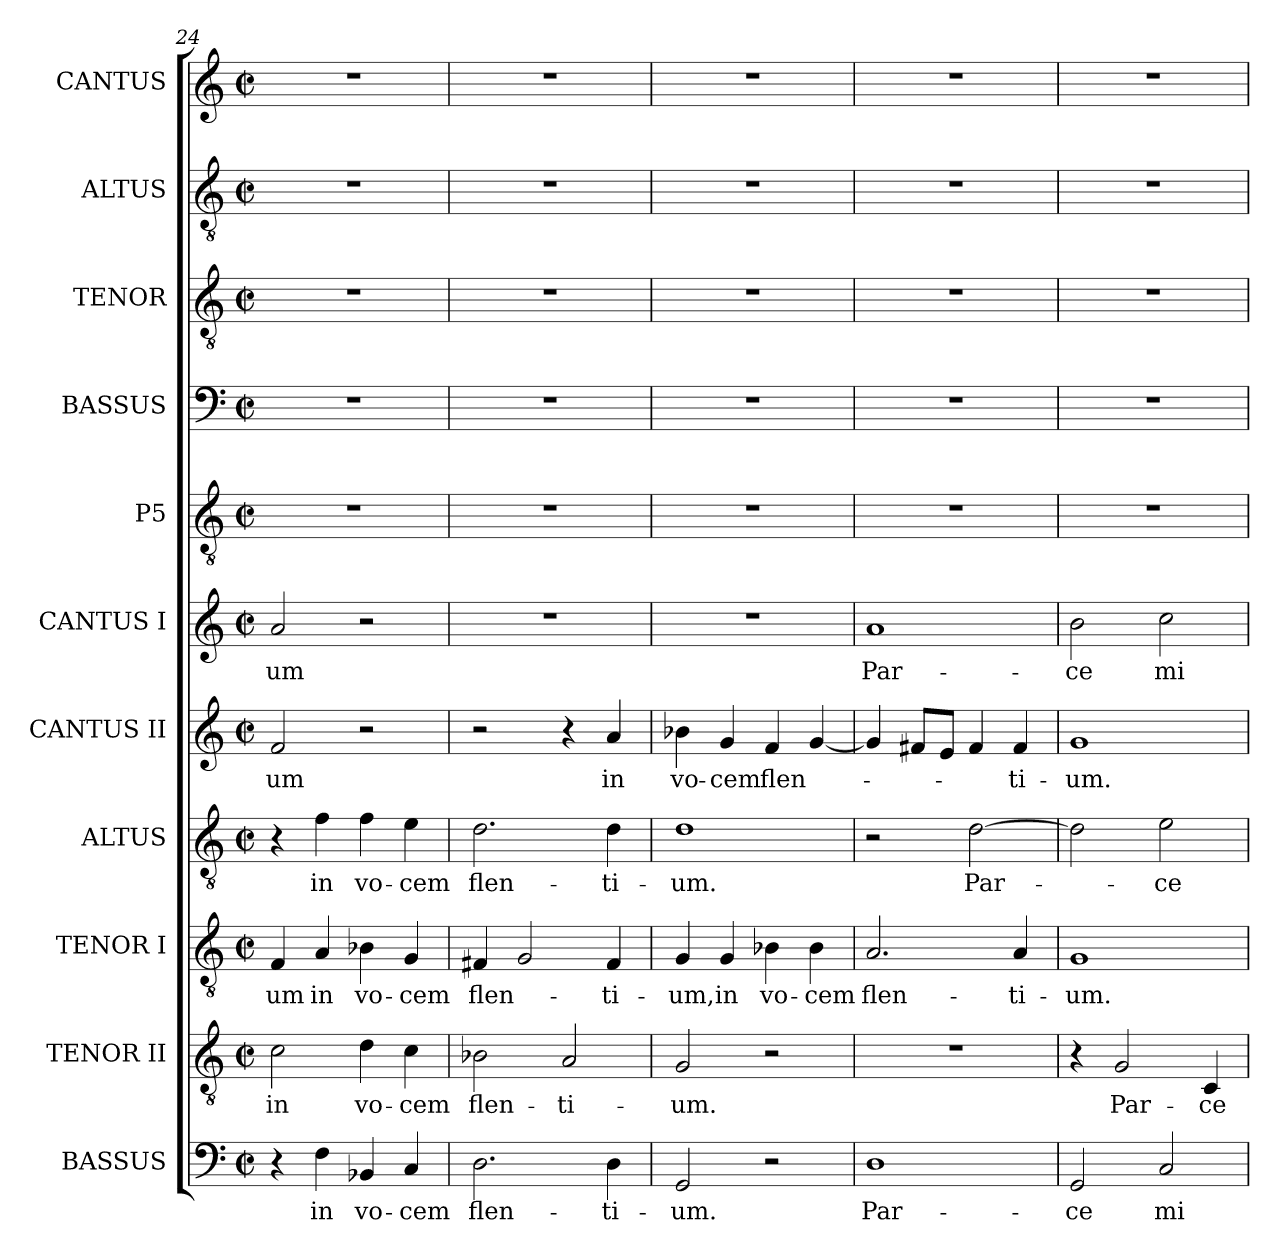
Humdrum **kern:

**kern	**text	**kern	**text	**kern	**text	**kern	**text	**kern	**text	**kern	**text	**kern	**kern	**kern	**kern	**kern
*part11	*part11	*part10	*part10	*part9	*part9	*part8	*part8	*part7	*part7	*part6	*part6	*part5	*part4	*part3	*part2	*part1
*staff11	*staff11	*staff10	*staff10	*staff9	*staff9	*staff8	*staff8	*staff7	*staff7	*staff6	*staff6	*staff5	*staff4	*staff3	*staff2	*staff1
*I"BASSUS	*	*I"TENOR II	*	*I"TENOR I	*	*I"ALTUS	*	*I"CANTUS II	*	*I"CANTUS I	*	*I"P5	*I"BASSUS	*I"TENOR	*I"ALTUS	*I"CANTUS
*I'B.	*	*I'T. II	*	*I'T. I	*	*I'A.	*	*I'C. II	*	*I'C. I	*	*	*I'B.	*I'T.	*I'A.	*I'C.
!!LO:LB:g=z
*clefF4	*	*clefGv2	*	*clefGv2	*	*clefGv2	*	*clefG2	*	*clefG2	*	*clefGv2	*clefF4	*clefGv2	*clefGv2	*clefG2
*	*	*ITrd7c12	*	*ITrd7c12	*	*ITrd7c12	*	*	*	*	*	*ITrd7c12	*	*ITrd7c12	*ITrd7c12	*
*k[]	*	*k[]	*	*k[]	*	*k[]	*	*k[]	*	*k[]	*	*k[]	*k[]	*k[]	*k[]	*k[]
*a:	*	*a:	*	*a:	*	*a:	*	*a:	*	*a:	*	*a:	*a:	*a:	*a:	*a:
*M2/2	*	*M2/2	*	*M2/2	*	*M2/2	*	*M2/2	*	*M2/2	*	*M2/2	*M2/2	*M2/2	*M2/2	*M2/2
*met(c|)	*	*met(c|)	*	*met(c|)	*	*met(c|)	*	*met(c|)	*	*met(c|)	*	*met(c|)	*met(c|)	*met(c|)	*met(c|)	*met(c|)
=24	=24	=24	=24	=24	=24	=24	=24	=24	=24	=24	=24	=24	=24	=24	=24	=24
!	!	!	!LO:LY:b:color=#000000	!	!	!	!	!	!	!	!	!	!	!	!	!
!	!	!	!	!	!LO:LY:b:color=#000000	!	!	!	!	!	!	!	!	!	!	!
!	!	!	!	!	!	!	!	!	!LO:LY:b:color=#000000	!	!	!	!	!	!	!
!	!	!	!	!	!	!	!	!	!	!	!LO:LY:b:color=#000000	!	!	!	!	!
4r	.	2Ci\	in	4FFi/	-um	4r	.	2fi/	-um	2ai/	-um	1r	1r	1r	1r	1r
!	!LO:LY:b:color=#000000	!	!	!	!	!	!	!	!	!	!	!	!	!	!	!
!	!	!	!	!	!LO:LY:b:color=#000000	!	!	!	!	!	!	!	!	!	!	!
!	!	!	!	!	!	!	!LO:LY:b:color=#000000	!	!	!	!	!	!	!	!	!
4Fi\	in	.	.	4AAi/	in	4Fi\	in	.	.	.	.	.	.	.	.	.
!	!LO:LY:b:color=#000000	!	!	!	!	!	!	!	!	!	!	!	!	!	!	!
!	!	!	!LO:LY:b:color=#000000	!	!	!	!	!	!	!	!	!	!	!	!	!
!	!	!	!	!	!LO:LY:b:color=#000000	!	!	!	!	!	!	!	!	!	!	!
!	!	!	!	!	!	!	!LO:LY:b:color=#000000	!	!	!	!	!	!	!	!	!
4BB-Xi/	vo-	4Di\	vo-	4BB-Xi\	vo-	4Fi\	vo-	2r	.	2r	.	.	.	.	.	.
!	!LO:LY:b:color=#000000	!	!	!	!	!	!	!	!	!	!	!	!	!	!	!
!	!	!	!LO:LY:b:color=#000000	!	!	!	!	!	!	!	!	!	!	!	!	!
!	!	!	!	!	!LO:LY:b:color=#000000	!	!	!	!	!	!	!	!	!	!	!
!	!	!	!	!	!	!	!LO:LY:b:color=#000000	!	!	!	!	!	!	!	!	!
4Ci/	-cem	4Ci\	-cem	4GGi/	-cem	4Ei\	-cem	.	.	.	.	.	.	.	.	.
=25	=25	=25	=25	=25	=25	=25	=25	=25	=25	=25	=25	=25	=25	=25	=25	=25
!	!LO:LY:b:color=#000000	!	!	!	!	!	!	!	!	!	!	!	!	!	!	!
!	!	!	!LO:LY:b:color=#000000	!	!	!	!	!	!	!	!	!	!	!	!	!
!	!	!	!	!	!LO:LY:b:color=#000000	!	!	!	!	!	!	!	!	!	!	!
!	!	!	!	!	!	!	!LO:LY:b:color=#000000	!	!	!	!	!	!	!	!	!
2.Di\	flen-	2BB-Xi\	flen-	4FF#Xi/	flen-	2.Di\	flen-	2r	.	1r	.	1r	1r	1r	1r	1r
.	.	.	.	2GGi/	.	.	.	.	.	.	.	.	.	.	.	.
!	!	!	!LO:LY:b:color=#000000	!	!	!	!	!	!	!	!	!	!	!	!	!
.	.	2AAi/	-ti-	.	.	.	.	4r	.	.	.	.	.	.	.	.
!	!LO:LY:b:color=#000000	!	!	!	!	!	!	!	!	!	!	!	!	!	!	!
!	!	!	!	!	!LO:LY:b:color=#000000	!	!	!	!	!	!	!	!	!	!	!
!	!	!	!	!	!	!	!LO:LY:b:color=#000000	!	!	!	!	!	!	!	!	!
!	!	!	!	!	!	!	!	!	!LO:LY:b:color=#000000	!	!	!	!	!	!	!
4Di\	-ti-	.	.	4FF#i/	-ti-	4Di\	-ti-	4ai/	in	.	.	.	.	.	.	.
=26	=26	=26	=26	=26	=26	=26	=26	=26	=26	=26	=26	=26	=26	=26	=26	=26
!	!LO:LY:b:color=#000000	!	!	!	!	!	!	!	!	!	!	!	!	!	!	!
!	!	!	!LO:LY:b:color=#000000	!	!	!	!	!	!	!	!	!	!	!	!	!
!	!	!	!	!	!LO:LY:b:color=#000000	!	!	!	!	!	!	!	!	!	!	!
!	!	!	!	!	!	!	!LO:LY:b:color=#000000	!	!	!	!	!	!	!	!	!
!	!	!	!	!	!	!	!	!	!LO:LY:b:color=#000000	!	!	!	!	!	!	!
2GGi/	-um.	2GGi/	-um.	4GGi/	-um,	1Di	-um.	4b-Xi\	vo-	1r	.	1r	1r	1r	1r	1r
!	!	!	!	!	!LO:LY:b:color=#000000	!	!	!	!	!	!	!	!	!	!	!
!	!	!	!	!	!	!	!	!	!LO:LY:b:color=#000000	!	!	!	!	!	!	!
.	.	.	.	4GGi/	in	.	.	4gi/	-cem	.	.	.	.	.	.	.
!	!	!	!	!	!LO:LY:b:color=#000000	!	!	!	!	!	!	!	!	!	!	!
!	!	!	!	!	!	!	!	!	!LO:LY:b:color=#000000	!	!	!	!	!	!	!
2r	.	2r	.	4BB-Xi\	vo-	.	.	4fi/	flen-	.	.	.	.	.	.	.
!	!	!	!	!	!LO:LY:b:color=#000000	!	!	!	!	!	!	!	!	!	!	!
.	.	.	.	4BB-i\	-cem	.	.	[4gi/	.	.	.	.	.	.	.	.
=27	=27	=27	=27	=27	=27	=27	=27	=27	=27	=27	=27	=27	=27	=27	=27	=27
!	!LO:LY:b:color=#000000	!	!	!	!	!	!	!	!	!	!	!	!	!	!	!
!	!	!	!	!	!LO:LY:b:color=#000000	!	!	!	!	!	!	!	!	!	!	!
!	!	!	!	!	!	!	!	!	!	!	!LO:LY:b:color=#000000	!	!	!	!	!
1Di	Par-	1r	.	2.AAi/	flen-	2r	.	4gi/]	.	1ai	Par-	1r	1r	1r	1r	1r
.	.	.	.	.	.	.	.	8f#Xi/L	.	.	.	.	.	.	.	.
.	.	.	.	.	.	.	.	8ei/J	.	.	.	.	.	.	.	.
!	!	!	!	!	!	!	!LO:LY:b:color=#000000	!	!	!	!	!	!	!	!	!
.	.	.	.	.	.	[2Di\	Par-	4f#i/	.	.	.	.	.	.	.	.
!	!	!	!	!	!LO:LY:b:color=#000000	!	!	!	!	!	!	!	!	!	!	!
!	!	!	!	!	!	!	!	!	!LO:LY:b:color=#000000	!	!	!	!	!	!	!
.	.	.	.	4AAi/	-ti-	.	.	4f#i/	-ti-	.	.	.	.	.	.	.
=28	=28	=28	=28	=28	=28	=28	=28	=28	=28	=28	=28	=28	=28	=28	=28	=28
!	!LO:LY:b:color=#000000	!	!	!	!	!	!	!	!	!	!	!	!	!	!	!
!	!	!	!	!	!LO:LY:b:color=#000000	!	!	!	!	!	!	!	!	!	!	!
!	!	!	!	!	!	!	!	!	!LO:LY:b:color=#000000	!	!	!	!	!	!	!
!	!	!	!	!	!	!	!	!	!	!	!LO:LY:b:color=#000000	!	!	!	!	!
2GGi/	-ce	4r	.	1GGi	-um.	2Di\]	.	1gi	-um.	2bi\	-ce	1r	1r	1r	1r	1r
!	!	!	!LO:LY:b:color=#000000	!	!	!	!	!	!	!	!	!	!	!	!	!
.	.	2GGi/	Par-	.	.	.	.	.	.	.	.	.	.	.	.	.
!	!LO:LY:b:color=#000000	!	!	!	!	!	!	!	!	!	!	!	!	!	!	!
!	!	!	!	!	!	!	!LO:LY:b:color=#000000	!	!	!	!	!	!	!	!	!
!	!	!	!	!	!	!	!	!	!	!	!LO:LY:b:color=#000000	!	!	!	!	!
2Ci/	mi-	.	.	.	.	2Ei\	-ce	.	.	2cci\	mi-	.	.	.	.	.
!	!	!	!LO:LY:b:color=#000000	!	!	!	!	!	!	!	!	!	!	!	!	!
.	.	4CCi/	-ce	.	.	.	.	.	.	.	.	.	.	.	.	.
=	=	=	=	=	=	=	=	=	=	=	=	=	=	=	=	=
*-	*-	*-	*-	*-	*-	*-	*-	*-	*-	*-	*-	*-	*-	*-	*-	*-
